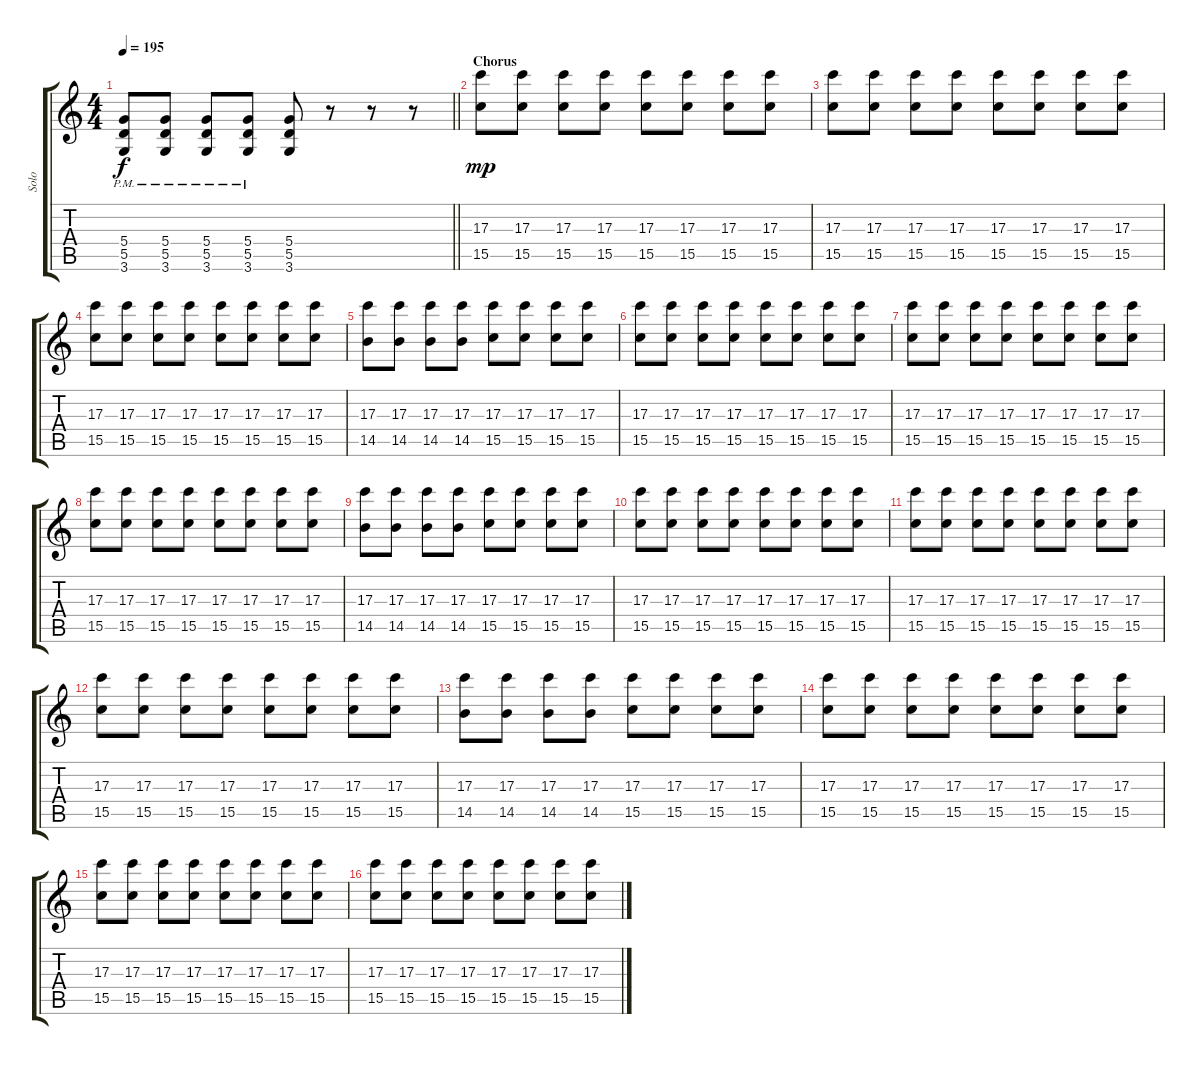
\track ("Solo" "Solo") {instrument distortionguitar}
\staff {score tabs}
\tuning (E4 B3 G3 D3 A2 E2) {hide}
\ts (4 4)
\tempo 195
\clef g2
\barLineRight lightlight
\ks c
(5.4{pm} 5.5{pm} 3.6{pm}).8{dy f} (5.4{pm} 5.5{pm} 3.6{pm}).8 (5.4{pm} 5.5{pm} 3.6{pm}).8 (5.4{pm} 5.5{pm} 3.6{pm}).8 (5.4 5.5 3.6).8 r.8 r.8 r.8 |
\section ("" "Chorus")
(17.3 15.5).8{dy mp} (17.3 15.5).8 (17.3 15.5).8 (17.3 15.5).8 (17.3 15.5).8 (17.3 15.5).8 (17.3 15.5).8 (17.3 15.5).8 |
(17.3 15.5).8 (17.3 15.5).8 (17.3 15.5).8 (17.3 15.5).8 (17.3 15.5).8 (17.3 15.5).8 (17.3 15.5).8 (17.3 15.5).8 |
(17.3 15.5).8 (17.3 15.5).8 (17.3 15.5).8 (17.3 15.5).8 (17.3 15.5).8 (17.3 15.5).8 (17.3 15.5).8 (17.3 15.5).8 |
(17.3 14.5).8 (17.3 14.5).8 (17.3 14.5).8 (17.3 14.5).8 (17.3 15.5).8 (17.3 15.5).8 (17.3 15.5).8 (17.3 15.5).8 |
(17.3 15.5).8 (17.3 15.5).8 (17.3 15.5).8 (17.3 15.5).8 (17.3 15.5).8 (17.3 15.5).8 (17.3 15.5).8 (17.3 15.5).8 |
(17.3 15.5).8 (17.3 15.5).8 (17.3 15.5).8 (17.3 15.5).8 (17.3 15.5).8 (17.3 15.5).8 (17.3 15.5).8 (17.3 15.5).8 |
(17.3 15.5).8 (17.3 15.5).8 (17.3 15.5).8 (17.3 15.5).8 (17.3 15.5).8 (17.3 15.5).8 (17.3 15.5).8 (17.3 15.5).8 |
(17.3 14.5).8 (17.3 14.5).8 (17.3 14.5).8 (17.3 14.5).8 (17.3 15.5).8 (17.3 15.5).8 (17.3 15.5).8 (17.3 15.5).8 |
(17.3 15.5).8 (17.3 15.5).8 (17.3 15.5).8 (17.3 15.5).8 (17.3 15.5).8 (17.3 15.5).8 (17.3 15.5).8 (17.3 15.5).8 |
(17.3 15.5).8 (17.3 15.5).8 (17.3 15.5).8 (17.3 15.5).8 (17.3 15.5).8 (17.3 15.5).8 (17.3 15.5).8 (17.3 15.5).8 |
(17.3 15.5).8 (17.3 15.5).8 (17.3 15.5).8 (17.3 15.5).8 (17.3 15.5).8 (17.3 15.5).8 (17.3 15.5).8 (17.3 15.5).8 |
(17.3 14.5).8 (17.3 14.5).8 (17.3 14.5).8 (17.3 14.5).8 (17.3 15.5).8 (17.3 15.5).8 (17.3 15.5).8 (17.3 15.5).8 |
(17.3 15.5).8 (17.3 15.5).8 (17.3 15.5).8 (17.3 15.5).8 (17.3 15.5).8 (17.3 15.5).8 (17.3 15.5).8 (17.3 15.5).8 |
(17.3 15.5).8 (17.3 15.5).8 (17.3 15.5).8 (17.3 15.5).8 (17.3 15.5).8 (17.3 15.5).8 (17.3 15.5).8 (17.3 15.5).8 |
(17.3 15.5).8 (17.3 15.5).8 (17.3 15.5).8 (17.3 15.5).8 (17.3 15.5).8 (17.3 15.5).8 (17.3 15.5).8 (17.3 15.5).8
